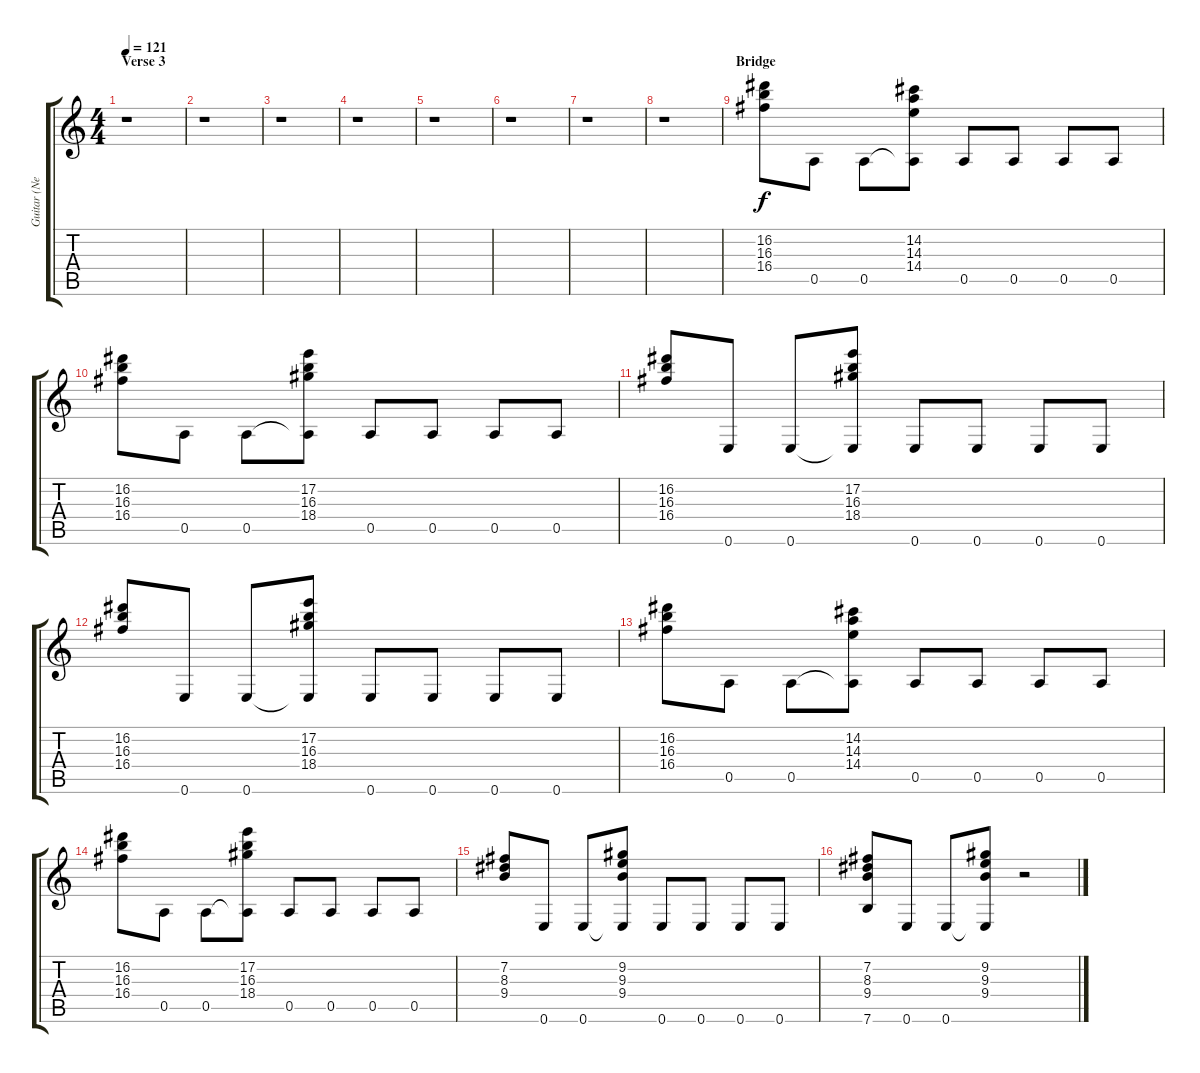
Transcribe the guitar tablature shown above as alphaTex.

\track ("Guitar (Neal Schon)" "Guitar (Ne") {instrument distortionguitar}
\staff {score tabs}
\tuning (E4 B3 G3 D3 A2 E2) {hide}
\ts (4 4)
\section ("" "Verse 3")
\tempo 121
\clef g2
\ks c
r.1{dy f} |
r.1 |
r.1 |
r.1 |
r.1 |
r.1 |
r.1 |
r.1 |
\section ("" "Bridge")
(16.2 16.3 16.4).8 0.5.8 0.5.8 (14.2 14.3 14.4 0.5{t}).8 0.5.8 0.5.8 0.5.8 0.5.8 |
(16.2 16.3 16.4).8 0.5.8 0.5.8 (17.2 16.3 18.4 0.5{t}).8 0.5.8 0.5.8 0.5.8 0.5.8 |
(16.2 16.3 16.4).8 0.6.8 0.6.8 (17.2 16.3 18.4 0.6{t}).8 0.6.8 0.6.8 0.6.8 0.6.8 |
(16.2 16.3 16.4).8 0.6.8 0.6.8 (17.2 16.3 18.4 0.6{t}).8 0.6.8 0.6.8 0.6.8 0.6.8 |
(16.2 16.3 16.4).8 0.5.8 0.5.8 (14.2 14.3 14.4 0.5{t}).8 0.5.8 0.5.8 0.5.8 0.5.8 |
(16.2 16.3 16.4).8 0.5.8 0.5.8 (17.2 16.3 18.4 0.5{t}).8 0.5.8 0.5.8 0.5.8 0.5.8 |
(7.2 8.3 9.4).8 0.6.8 0.6.8 (9.2 9.3 9.4 0.6{t}).8 0.6.8 0.6.8 0.6.8 0.6.8 |
(7.2 8.3 9.4 7.6).8 0.6.8 0.6.8 (9.2 9.3 9.4 0.6{t}).8 r.2
